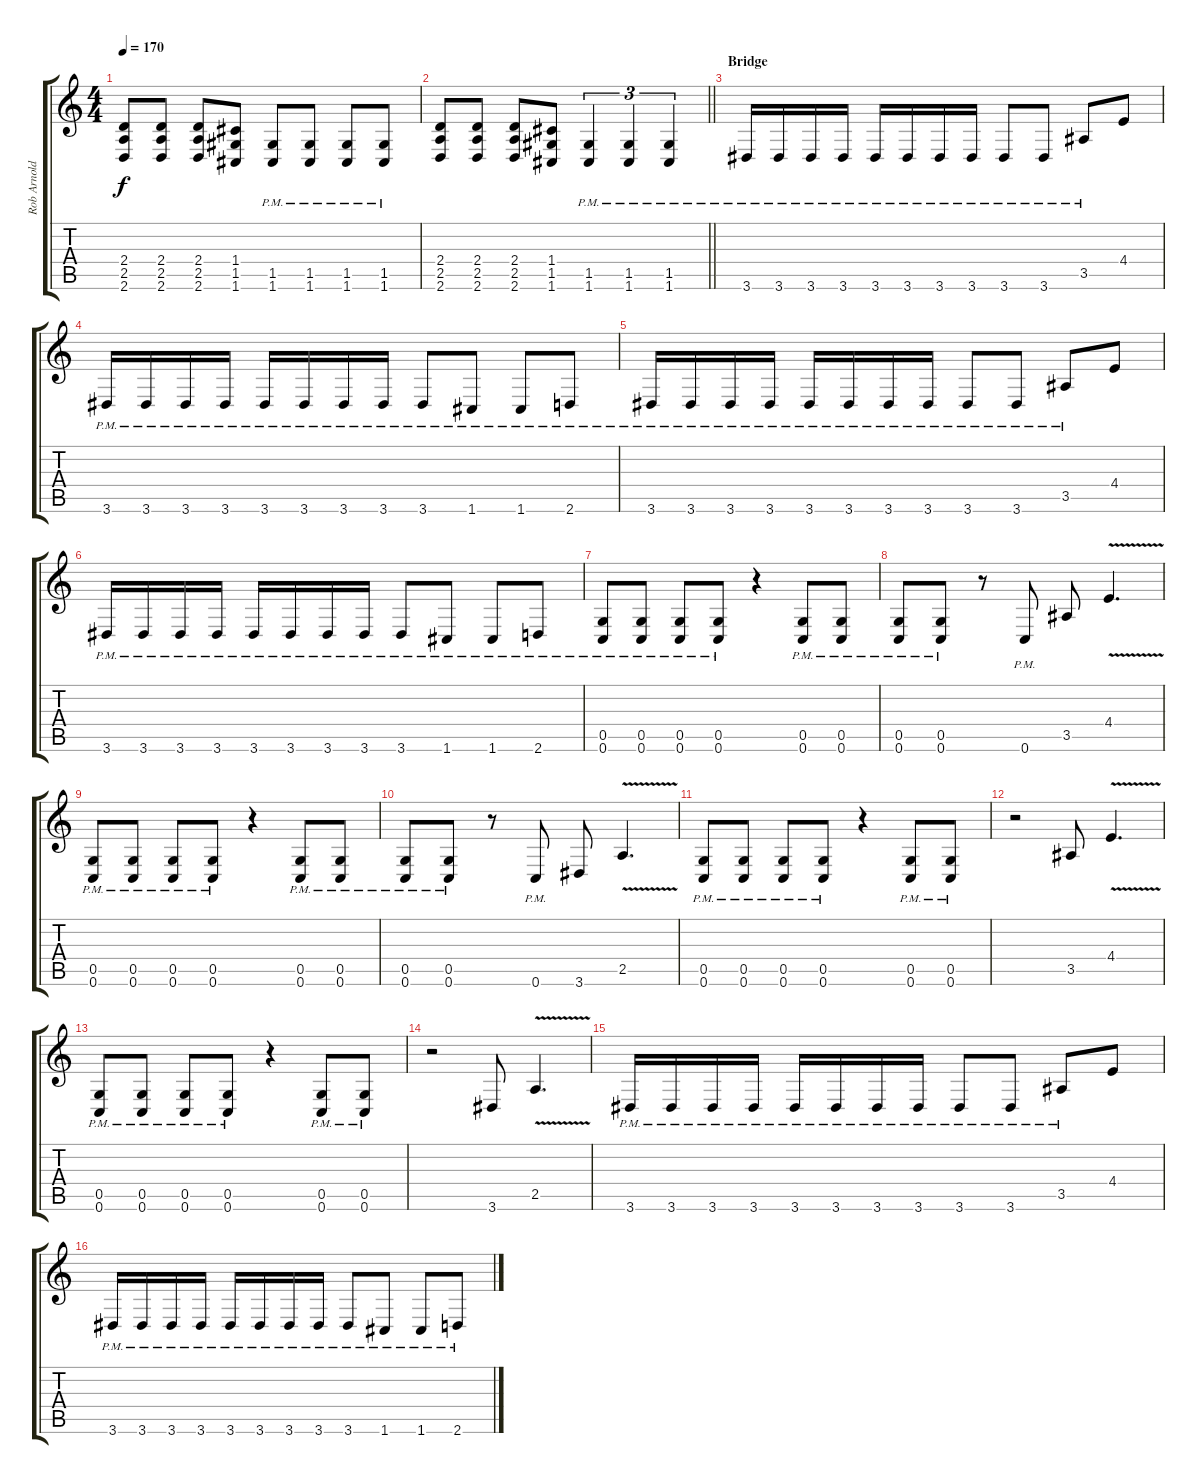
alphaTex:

\track ("Rob Arnold" "Rob Arnold") {instrument distortionguitar}
\staff {score tabs}
\tuning (D4 A3 F3 C3 G2 C2) {hide}
\ts (4 4)
\tempo 170
\clef g2
\ks c
(2.4 2.5 2.6).8{dy f} (2.4 2.5 2.6).8 (2.4 2.5 2.6).8 (1.4 1.5 1.6).8 (1.5{pm} 1.6{pm}).8 (1.5{pm} 1.6{pm}).8 (1.5{pm} 1.6{pm}).8 (1.5{pm} 1.6{pm}).8 |
\barLineRight lightlight
(2.4 2.5 2.6).8 (2.4 2.5 2.6).8 (2.4 2.5 2.6).8 (1.4 1.5 1.6).8 (1.5{pm} 1.6{pm}).4{tu (3 2)} (1.5{pm} 1.6{pm}).4{tu (3 2)} (1.5{pm} 1.6{pm}).4{tu (3 2)} |
\section ("" "Bridge")
3.6{pm}.16 3.6{pm}.16 3.6{pm}.16 3.6{pm}.16 3.6{pm}.16 3.6{pm}.16 3.6{pm}.16 3.6{pm}.16 3.6{pm}.8 3.6{pm}.8 3.5{pm}.8 4.4.8 |
3.6{pm}.16 3.6{pm}.16 3.6{pm}.16 3.6{pm}.16 3.6{pm}.16 3.6{pm}.16 3.6{pm}.16 3.6{pm}.16 3.6{pm}.8 1.6{pm}.8 1.6{pm}.8 2.6{pm}.8 |
3.6{pm}.16 3.6{pm}.16 3.6{pm}.16 3.6{pm}.16 3.6{pm}.16 3.6{pm}.16 3.6{pm}.16 3.6{pm}.16 3.6{pm}.8 3.6{pm}.8 3.5{pm}.8 4.4.8 |
3.6{pm}.16 3.6{pm}.16 3.6{pm}.16 3.6{pm}.16 3.6{pm}.16 3.6{pm}.16 3.6{pm}.16 3.6{pm}.16 3.6{pm}.8 1.6{pm}.8 1.6{pm}.8 2.6{pm}.8 |
(0.5{pm} 0.6{pm}).8 (0.5{pm} 0.6{pm}).8 (0.5{pm} 0.6{pm}).8 (0.5{pm} 0.6{pm}).8 r.4 (0.5{pm} 0.6{pm}).8 (0.5{pm} 0.6{pm}).8 |
(0.5{pm} 0.6{pm}).8 (0.5{pm} 0.6{pm}).8 r.8 0.6{pm}.8 3.5.8 4.4{v}.4{d} |
(0.5{pm} 0.6{pm}).8 (0.5{pm} 0.6{pm}).8 (0.5{pm} 0.6{pm}).8 (0.5{pm} 0.6{pm}).8 r.4 (0.5{pm} 0.6{pm}).8 (0.5{pm} 0.6{pm}).8 |
(0.5{pm} 0.6{pm}).8 (0.5{pm} 0.6{pm}).8 r.8 0.6{pm}.8 3.6.8 2.5{v}.4{d} |
(0.5{pm} 0.6{pm}).8 (0.5{pm} 0.6{pm}).8 (0.5{pm} 0.6{pm}).8 (0.5{pm} 0.6{pm}).8 r.4 (0.5{pm} 0.6{pm}).8 (0.5{pm} 0.6{pm}).8 |
r.2 3.5.8 4.4{v}.4{d} |
(0.5{pm} 0.6{pm}).8 (0.5{pm} 0.6{pm}).8 (0.5{pm} 0.6{pm}).8 (0.5{pm} 0.6{pm}).8 r.4 (0.5{pm} 0.6{pm}).8 (0.5{pm} 0.6{pm}).8 |
r.2 3.6.8 2.5{v}.4{d} |
3.6{pm}.16 3.6{pm}.16 3.6{pm}.16 3.6{pm}.16 3.6{pm}.16 3.6{pm}.16 3.6{pm}.16 3.6{pm}.16 3.6{pm}.8 3.6{pm}.8 3.5{pm}.8 4.4.8 |
3.6{pm}.16 3.6{pm}.16 3.6{pm}.16 3.6{pm}.16 3.6{pm}.16 3.6{pm}.16 3.6{pm}.16 3.6{pm}.16 3.6{pm}.8 1.6{pm}.8 1.6{pm}.8 2.6{pm}.8
